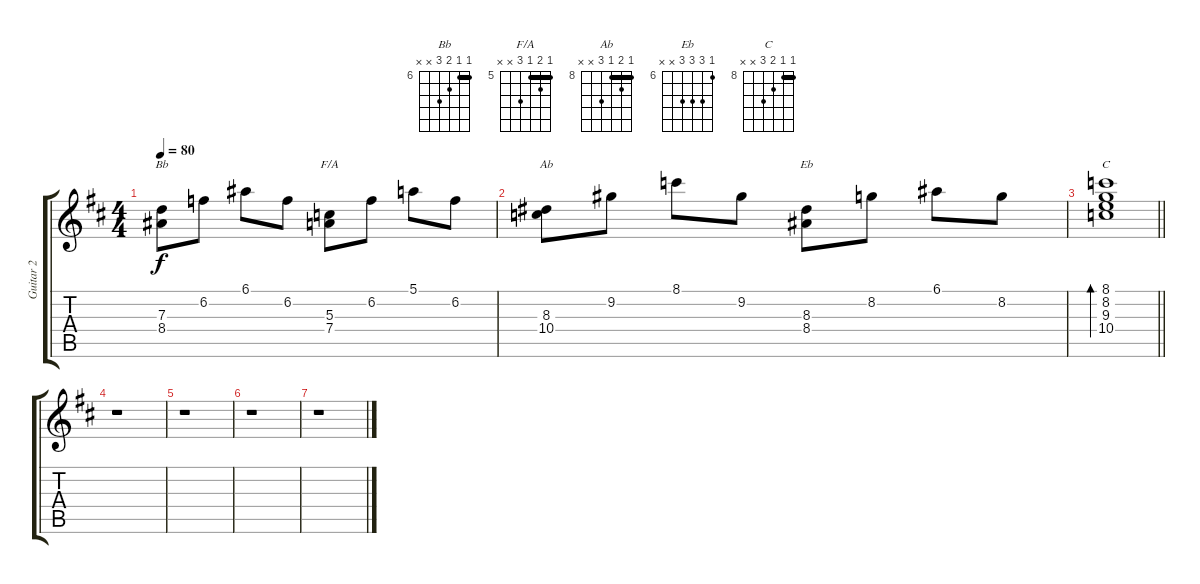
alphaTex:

\track ("Guitar 2" "Guitar 2") {instrument overdrivenguitar}
\staff {score tabs}
\tuning (E4 B3 G3 D3 A2 E2) {hide}
\chord ("Bb" 6 6 7 8 x x) {firstfret 6 barre 6}
\chord ("F/A" 5 6 5 7 x x) {firstfret 5 barre 5}
\chord ("Ab" 8 9 8 10 x x) {firstfret 8 barre 8}
\chord ("Eb" 6 8 8 8 x x) {firstfret 6}
\chord ("C" 8 8 9 10 x x) {firstfret 8 barre 8}
\ts (4 4)
\tempo 80
\clef g2
\ks d
(7.3 8.4).8{ch "Bb" dy f} 6.2.8 6.1.8 6.2.8 (5.3 7.4).8{ch "F/A"} 6.2.8 5.1.8 6.2.8 |
(8.3 10.4).8{ch "Ab"} 9.2.8 8.1.8 9.2.8 (8.3 8.4).8{ch "Eb"} 8.2.8 6.1.8 8.2.8 |
\barLineRight lightlight
(8.1 8.2 9.3 10.4).1{bd 30 ch "C"} |
r.1 |
r.1 |
r.1 |
r.1
